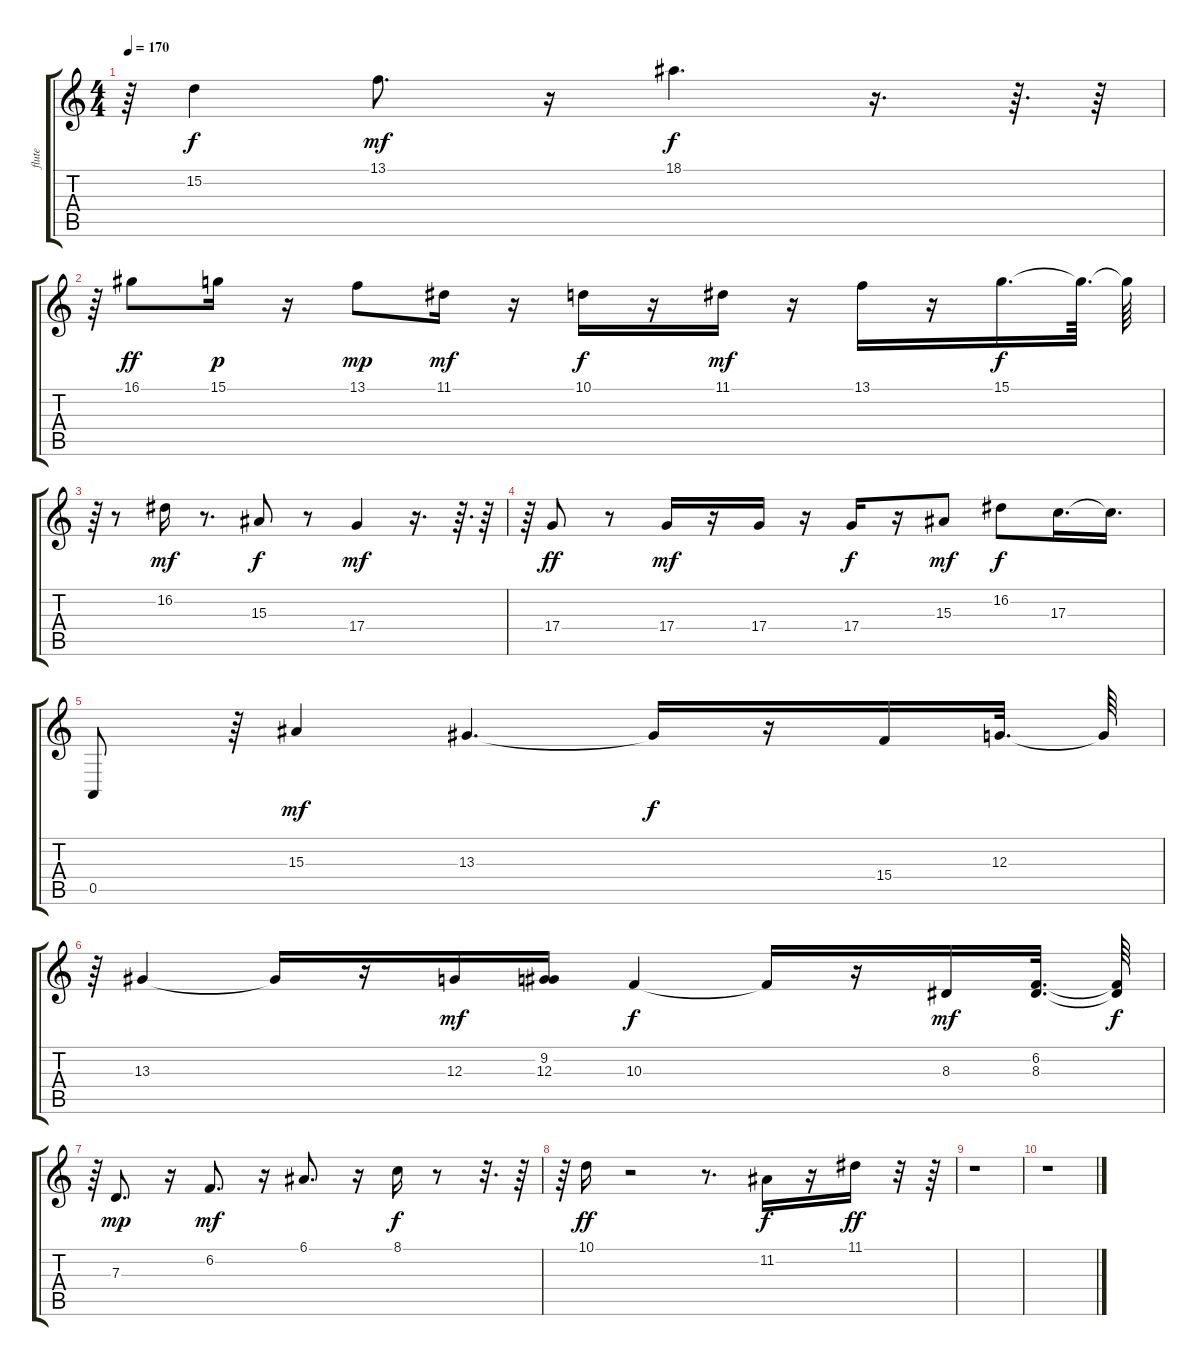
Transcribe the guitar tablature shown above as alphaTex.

\track ("flute" "flute") {instrument flute}
\staff {score tabs}
\tuning (E4 B3 G3 D3 A2 E2) {hide}
\ts (4 4)
\tempo 170
\clef g2
\ks c
r.64{dy mf} 15.2.4{dy f} 13.1.8{d dy mf} r.16 18.1.4{d dy f} r.16{d} r.64{d} r.64 |
r.64 16.1.8{dy ff} 15.1.16{dy p} r.16 13.1.8{dy mp} 11.1.16{dy mf} r.16 10.1.16{dy f} r.16 11.1.16{dy mf} r.16 13.1.16 r.16 15.1.16{d dy f} 15.1{t}.64{d} 15.1{t}.64 |
r.64 r.8 16.2.16{dy mf} r.8{d} 15.3.8{dy f} r.8 17.4.4{dy mf} r.16{d} r.64{d} r.64 |
r.64 17.4.8{dy ff} r.8 17.4.16{dy mf} r.16 17.4.16 r.16 17.4.16{dy f} r.16 15.3.8{dy mf} 16.2.8{dy f} 17.3.16{d} 17.3{t}.16{d} |
0.5.8 r.64 15.3.4{dy mf} 13.3.4{d} 13.3{t}.16{dy f} r.16 15.4.16 12.3.32{d} 12.3{t}.64 |
r.64 13.3.4 13.3{t}.16 r.16 12.3.16{dy mf} (9.2 12.3).16 10.3.4{dy f} 10.3{t}.16 r.16 8.3.16{dy mf} (6.2 8.3).32{d} (6.2{t} 8.3{t}).64{dy f} |
r.64 7.3.8{d dy mp} r.16 6.2.8{d dy mf} r.16 6.1.8{d} r.16 8.1.16{dy f} r.8 r.32{d} r.64 |
r.64 10.1.16{dy ff} r.2 r.8{d} 11.2.16{dy f} r.16 11.1.16{dy ff} r.32 r.64 |
r.1 |
r.1
